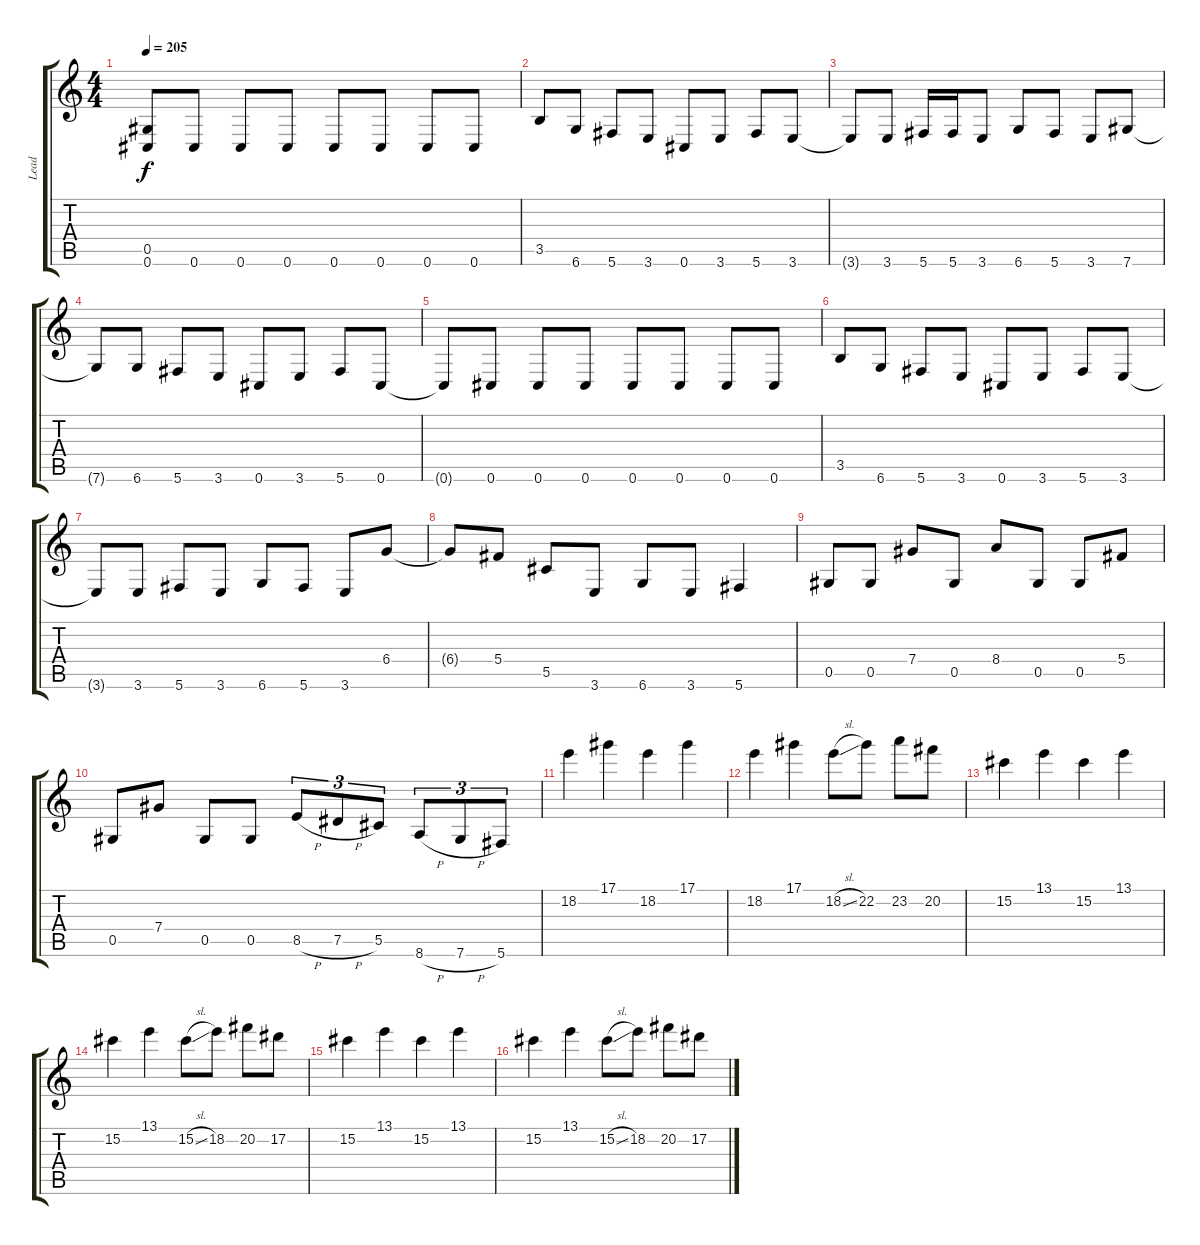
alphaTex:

\track ("Lead" "Lead") {instrument distortionguitar}
\staff {score tabs}
\tuning (Eb4 Bb3 Gb3 Db3 Ab2 Db2) {hide}
\ts (4 4)
\tempo 205
\clef g2
\ks c
(0.5{t} 0.6{t}).8{dy f} 0.6.8 0.6.8 0.6.8 0.6.8 0.6.8 0.6.8 0.6.8 |
3.5.8 6.6.8 5.6.8 3.6.8 0.6.8 3.6.8 5.6.8 3.6.8 |
3.6{t}.8 3.6.8 5.6.16 5.6.16 3.6.8 6.6.8 5.6.8 3.6.8 7.6.8 |
7.6{t}.8 6.6.8 5.6.8 3.6.8 0.6.8 3.6.8 5.6.8 0.6.8 |
0.6{t}.8 0.6.8 0.6.8 0.6.8 0.6.8 0.6.8 0.6.8 0.6.8 |
3.5.8 6.6.8 5.6.8 3.6.8 0.6.8 3.6.8 5.6.8 3.6.8 |
3.6{t}.8 3.6.8 5.6.8 3.6.8 6.6.8 5.6.8 3.6.8 6.4.8 |
6.4{t}.8 5.4.8 5.5.8 3.6.8 6.6.8 3.6.8{beam merge} 5.6.4 |
0.5.8 0.5.8 7.4.8 0.5.8 8.4.8 0.5.8 0.5.8 5.4.8 |
0.5.8 7.4.8 0.5.8 0.5.8 8.5{h}.8{tu (3 2)} 7.5{h}.8{tu (3 2)} 5.5.8{tu (3 2)} 8.6{h}.8{tu (3 2)} 7.6{h}.8{tu (3 2)} 5.6.8{tu (3 2)} |
18.2.4 17.1.4 18.2.4 17.1.4 |
18.2.4 17.1.4 18.2{sl}.8 22.2.8 23.2.8 20.2.8 |
15.2.4 13.1.4 15.2.4 13.1.4 |
15.2.4 13.1.4 15.2{sl}.8 18.2.8 20.2.8 17.2.8 |
15.2.4 13.1.4 15.2.4 13.1.4 |
15.2.4 13.1.4 15.2{sl}.8 18.2.8 20.2.8 17.2.8
